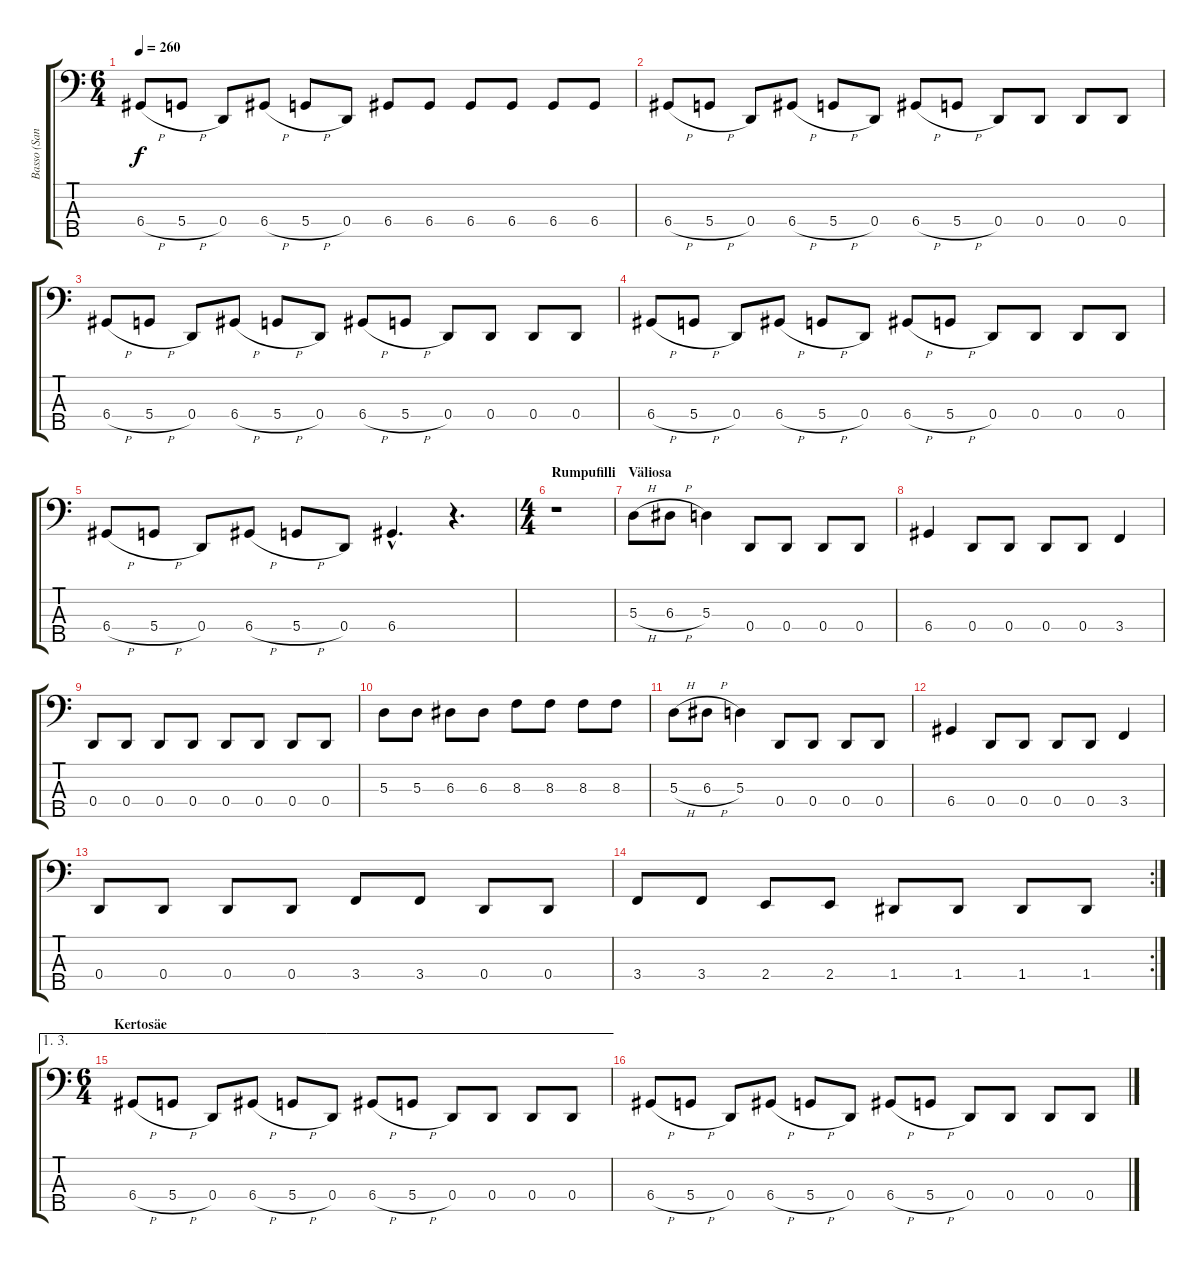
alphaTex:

\track ("Basso (Santtu)" "Basso (San") {instrument electricbasspick}
\staff {score tabs}
\tuning (G2 D2 A1 D1 A0) {hide}
\ts (6 4)
\tempo 260
\clef f4
\ks c
6.4{h}.8{dy f} 5.4{h}.8 0.4.8 6.4{h}.8 5.4{h}.8 0.4.8 6.4.8 6.4.8 6.4.8 6.4.8 6.4.8 6.4.8 |
6.4{h}.8 5.4{h}.8 0.4.8 6.4{h}.8 5.4{h}.8 0.4.8 6.4{h}.8 5.4{h}.8 0.4.8 0.4.8 0.4.8 0.4.8 |
6.4{h}.8 5.4{h}.8 0.4.8 6.4{h}.8 5.4{h}.8 0.4.8 6.4{h}.8 5.4{h}.8 0.4.8 0.4.8 0.4.8 0.4.8 |
6.4{h}.8 5.4{h}.8 0.4.8 6.4{h}.8 5.4{h}.8 0.4.8 6.4{h}.8 5.4{h}.8 0.4.8 0.4.8 0.4.8 0.4.8 |
6.4{h}.8 5.4{h}.8 0.4.8 6.4{h}.8 5.4{h}.8 0.4.8 6.4{hac}.4{d} r.4{d} |
\ts (4 4)
\section ("" "Rumpufilli")
r.1 |
\section ("" "Väliosa")
5.3{h}.8 6.3{h}.8 5.3.4 0.4.8 0.4.8 0.4.8 0.4.8 |
6.4.4 0.4.8 0.4.8 0.4.8 0.4.8 3.4.4 |
0.4.8 0.4.8 0.4.8 0.4.8 0.4.8 0.4.8 0.4.8 0.4.8 |
5.3.8 5.3.8 6.3.8 6.3.8 8.3.8 8.3.8 8.3.8 8.3.8 |
5.3{h}.8 6.3{h}.8 5.3.4 0.4.8 0.4.8 0.4.8 0.4.8 |
6.4.4 0.4.8 0.4.8 0.4.8 0.4.8 3.4.4 |
0.4.8 0.4.8 0.4.8 0.4.8 3.4.8 3.4.8 0.4.8 0.4.8 |
\rc 2
3.4.8 3.4.8 2.4.8 2.4.8 1.4.8 1.4.8 1.4.8 1.4.8 |
\ae (1 3)
\ts (6 4)
\section ("" "Kertosäe")
6.4{h}.8 5.4{h}.8 0.4.8 6.4{h}.8 5.4{h}.8 0.4.8 6.4{h}.8 5.4{h}.8 0.4.8 0.4.8 0.4.8 0.4.8 |
6.4{h}.8 5.4{h}.8 0.4.8 6.4{h}.8 5.4{h}.8 0.4.8 6.4{h}.8 5.4{h}.8 0.4.8 0.4.8 0.4.8 0.4.8
